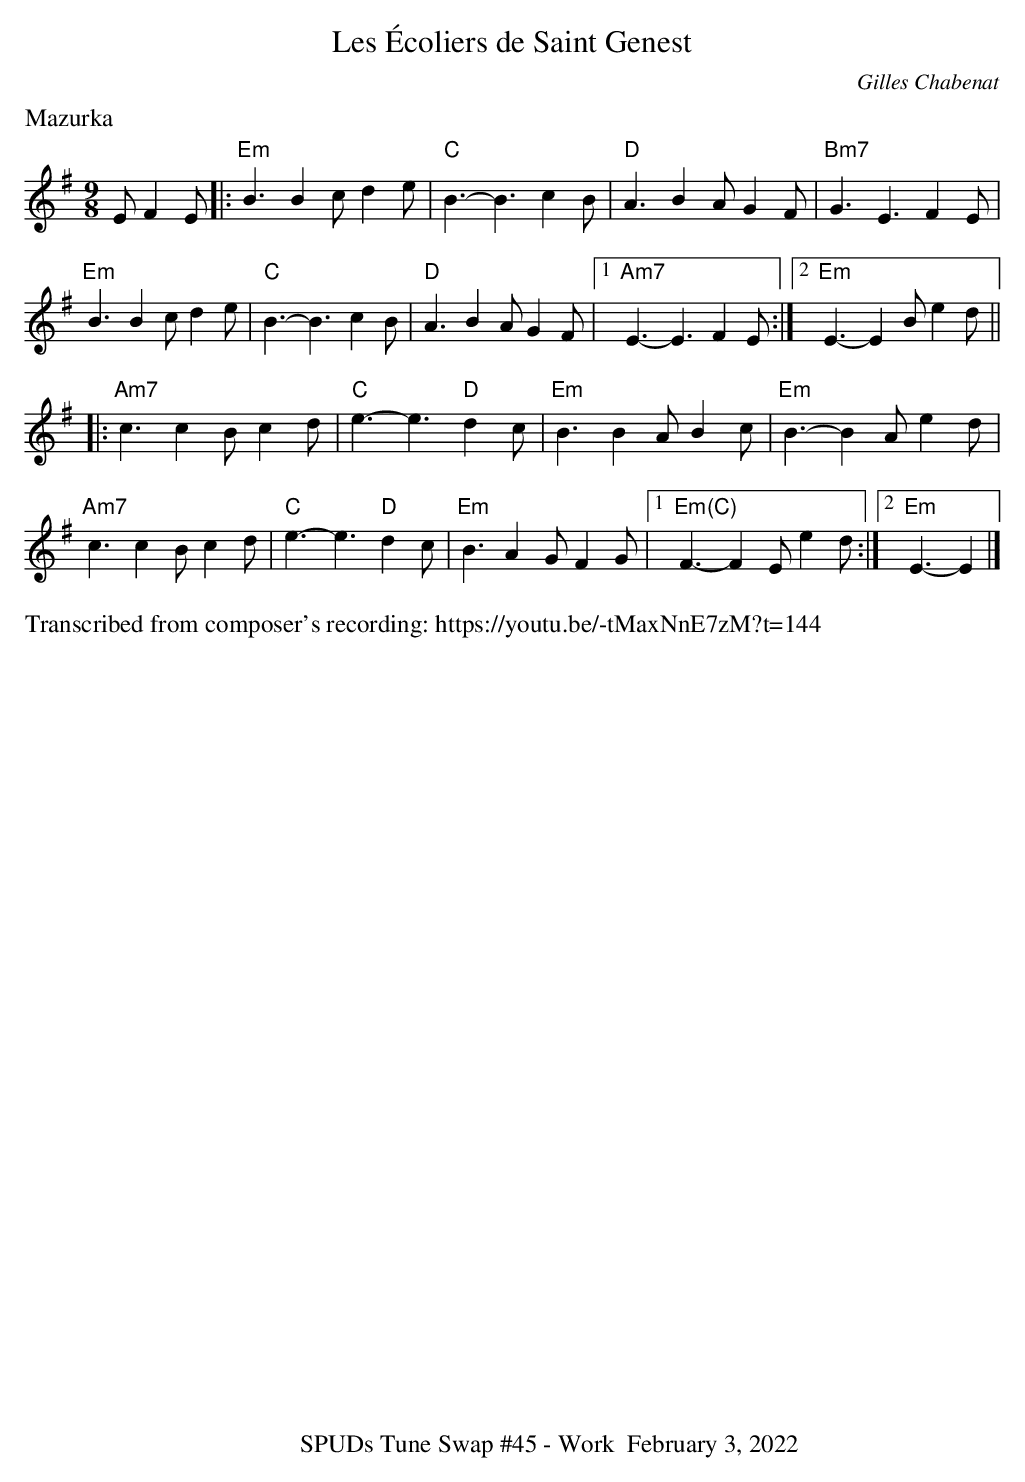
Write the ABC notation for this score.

X:1
T:Écoliers de Saint Genest, Les
C:Gilles Chabenat
M:9/8
L:1/8
K:Em
%%text Mazurka
EF2E|:"Em"B3B2cd2e|"C"B3-B3c2B|"D"A3B2 AG2F|"Bm7"G3E3 F2E|
"Em"B3B2cd2e|"C"B3-B3c2B|"D"A3B2 AG2F|1"Am7"E3-E3 F2E:|2"Em"E3-E2Be2d||
|:"Am7"c3c2B c2d|"C"e3-e3 "D"d2c|"Em"B3B2A B2c|"Em"B3-B2Ae2d|
"Am7"c3c2B c2d|"C"e3-e3 "D"d2c|"Em"B3 A2G F2G|1"Em(C)"F3-F2Ee2d:|2"Em"E3-E2|]
